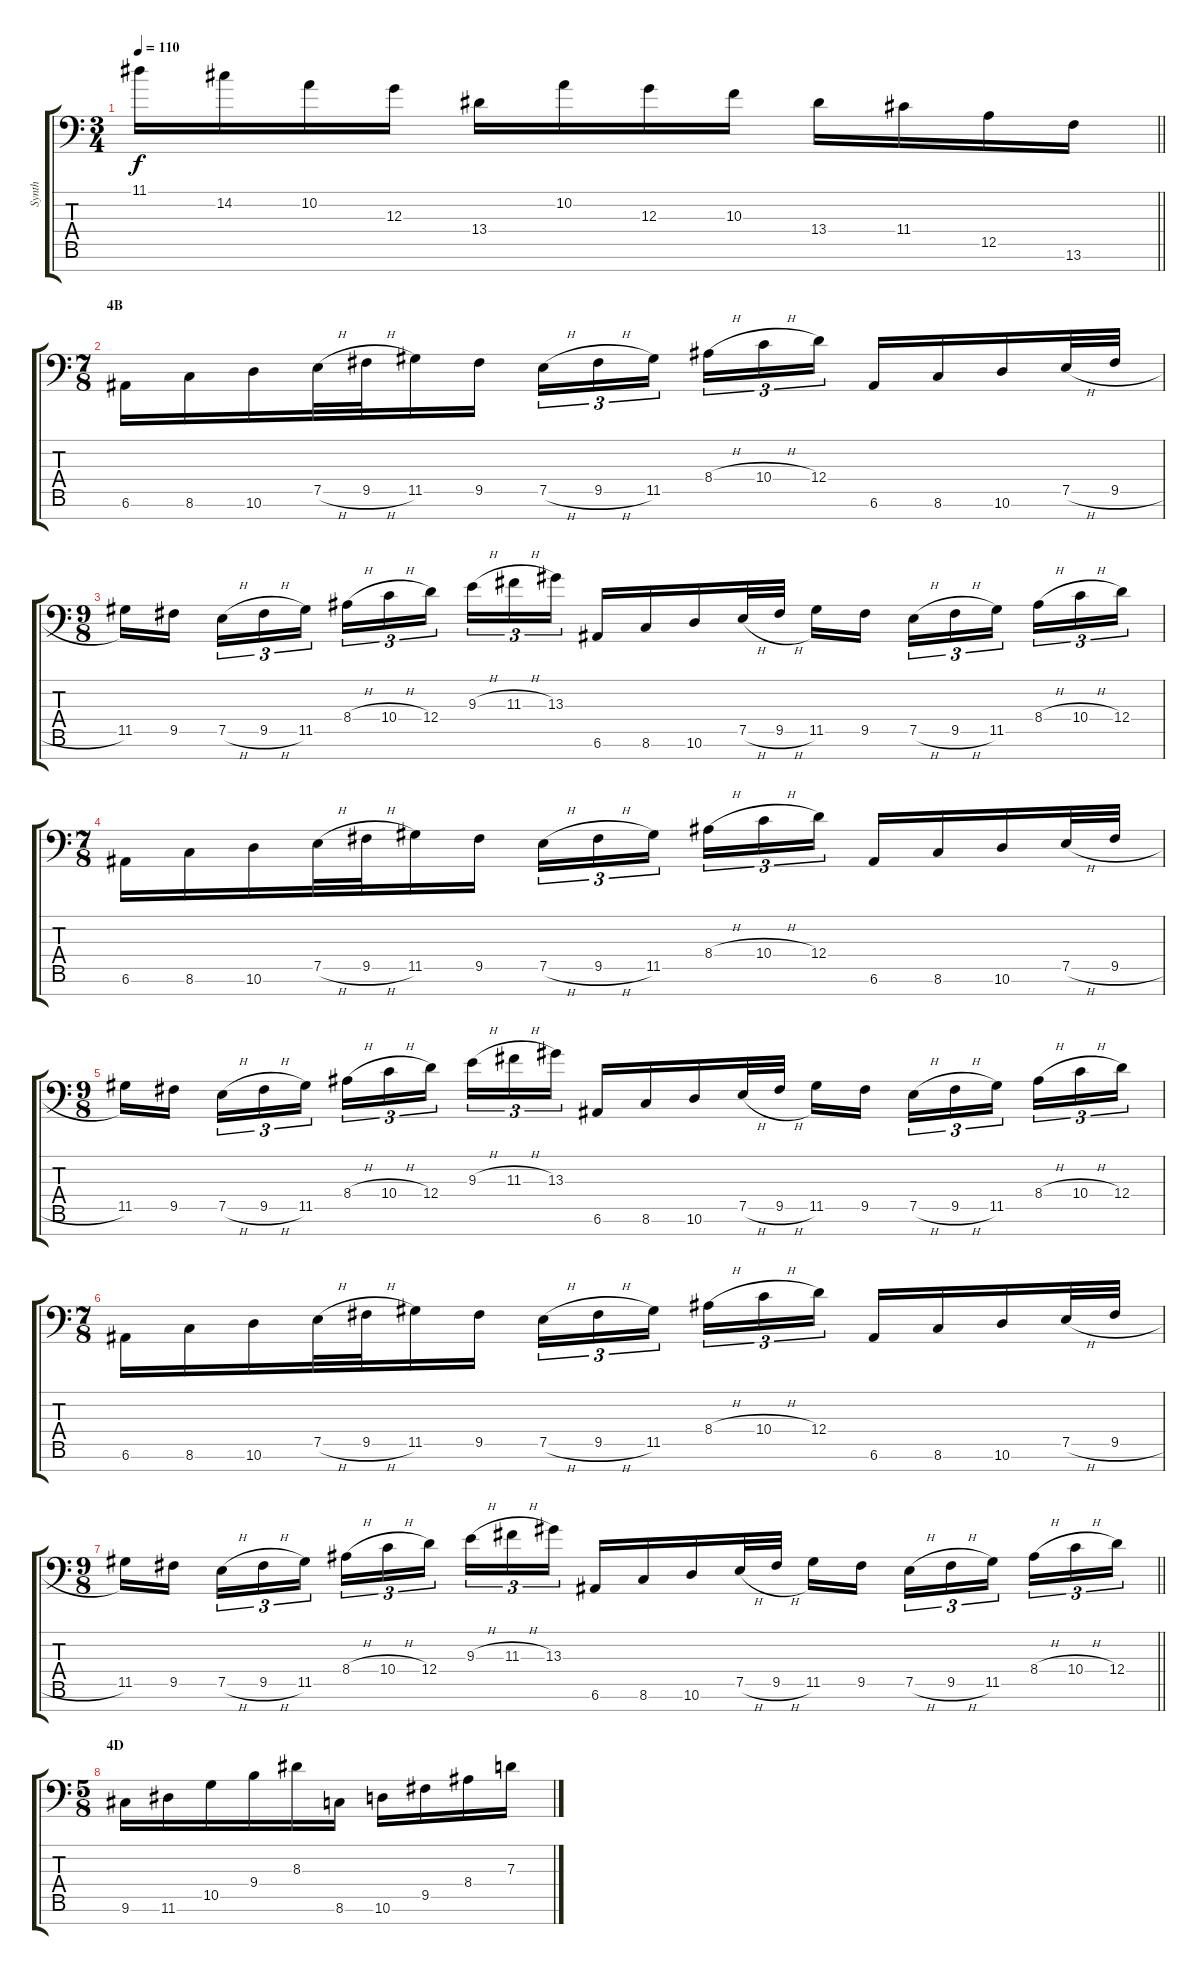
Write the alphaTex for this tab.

\track ("Synth" "Synth") {instrument flute}
\staff {score tabs}
\tuning (E4 B3 G3 D3 A2 E2 A1) {hide}
\ts (3 4)
\tempo 110
\clef f4
\barLineRight lightlight
\ks c
11.1.16{dy f} 14.2.16 10.2.16 12.3.16 13.4.16 10.2.16 12.3.16 10.3.16 13.4.16 11.4.16 12.5.16 13.6.16 |
\ts (7 8)
\section ("" "4B")
6.6.16 8.6.16 10.6.16 7.5{h}.32 9.5{h}.32 11.5.16 9.5.16 7.5{h}.16{tu (3 2)} 9.5{h}.16{tu (3 2)} 11.5.16{tu (3 2)} 8.4{h}.16{tu (3 2)} 10.4{h}.16{tu (3 2)} 12.4.16{tu (3 2)} 6.6.16 8.6.16 10.6.16 7.5{h}.32 9.5{h}.32 |
\ts (9 8)
11.5.16 9.5.16{beam splitsecondary} 7.5{h}.16{tu (3 2)} 9.5{h}.16{tu (3 2)} 11.5.16{tu (3 2) beam splitsecondary} 8.4{h}.16{tu (3 2)} 10.4{h}.16{tu (3 2)} 12.4.16{tu (3 2)} 9.3{h}.16{tu (3 2)} 11.3{h}.16{tu (3 2)} 13.3.16{tu (3 2) beam splitsecondary} 6.6.16 8.6.16 10.6.16 7.5{h}.32 9.5{h}.32 11.5.16 9.5.16{beam splitsecondary} 7.5{h}.16{tu (3 2)} 9.5{h}.16{tu (3 2)} 11.5.16{tu (3 2) beam splitsecondary} 8.4{h}.16{tu (3 2)} 10.4{h}.16{tu (3 2)} 12.4.16{tu (3 2)} |
\ts (7 8)
6.6.16 8.6.16 10.6.16 7.5{h}.32 9.5{h}.32 11.5.16 9.5.16 7.5{h}.16{tu (3 2)} 9.5{h}.16{tu (3 2)} 11.5.16{tu (3 2)} 8.4{h}.16{tu (3 2)} 10.4{h}.16{tu (3 2)} 12.4.16{tu (3 2)} 6.6.16 8.6.16 10.6.16 7.5{h}.32 9.5{h}.32 |
\ts (9 8)
11.5.16 9.5.16{beam splitsecondary} 7.5{h}.16{tu (3 2)} 9.5{h}.16{tu (3 2)} 11.5.16{tu (3 2) beam splitsecondary} 8.4{h}.16{tu (3 2)} 10.4{h}.16{tu (3 2)} 12.4.16{tu (3 2)} 9.3{h}.16{tu (3 2)} 11.3{h}.16{tu (3 2)} 13.3.16{tu (3 2) beam splitsecondary} 6.6.16 8.6.16 10.6.16 7.5{h}.32 9.5{h}.32 11.5.16 9.5.16{beam splitsecondary} 7.5{h}.16{tu (3 2)} 9.5{h}.16{tu (3 2)} 11.5.16{tu (3 2) beam splitsecondary} 8.4{h}.16{tu (3 2)} 10.4{h}.16{tu (3 2)} 12.4.16{tu (3 2)} |
\ts (7 8)
6.6.16 8.6.16 10.6.16 7.5{h}.32 9.5{h}.32 11.5.16 9.5.16 7.5{h}.16{tu (3 2)} 9.5{h}.16{tu (3 2)} 11.5.16{tu (3 2)} 8.4{h}.16{tu (3 2)} 10.4{h}.16{tu (3 2)} 12.4.16{tu (3 2)} 6.6.16 8.6.16 10.6.16 7.5{h}.32 9.5{h}.32 |
\ts (9 8)
\barLineRight lightlight
11.5.16 9.5.16{beam splitsecondary} 7.5{h}.16{tu (3 2)} 9.5{h}.16{tu (3 2)} 11.5.16{tu (3 2) beam splitsecondary} 8.4{h}.16{tu (3 2)} 10.4{h}.16{tu (3 2)} 12.4.16{tu (3 2)} 9.3{h}.16{tu (3 2)} 11.3{h}.16{tu (3 2)} 13.3.16{tu (3 2) beam splitsecondary} 6.6.16 8.6.16 10.6.16 7.5{h}.32 9.5{h}.32 11.5.16 9.5.16{beam splitsecondary} 7.5{h}.16{tu (3 2)} 9.5{h}.16{tu (3 2)} 11.5.16{tu (3 2) beam splitsecondary} 8.4{h}.16{tu (3 2)} 10.4{h}.16{tu (3 2)} 12.4.16{tu (3 2)} |
\ts (5 8)
\section ("" "4D")
9.6.16 11.6.16 10.5.16 9.4.16 8.3.16 8.6.16 10.6.16 9.5.16 8.4.16 7.3.16
